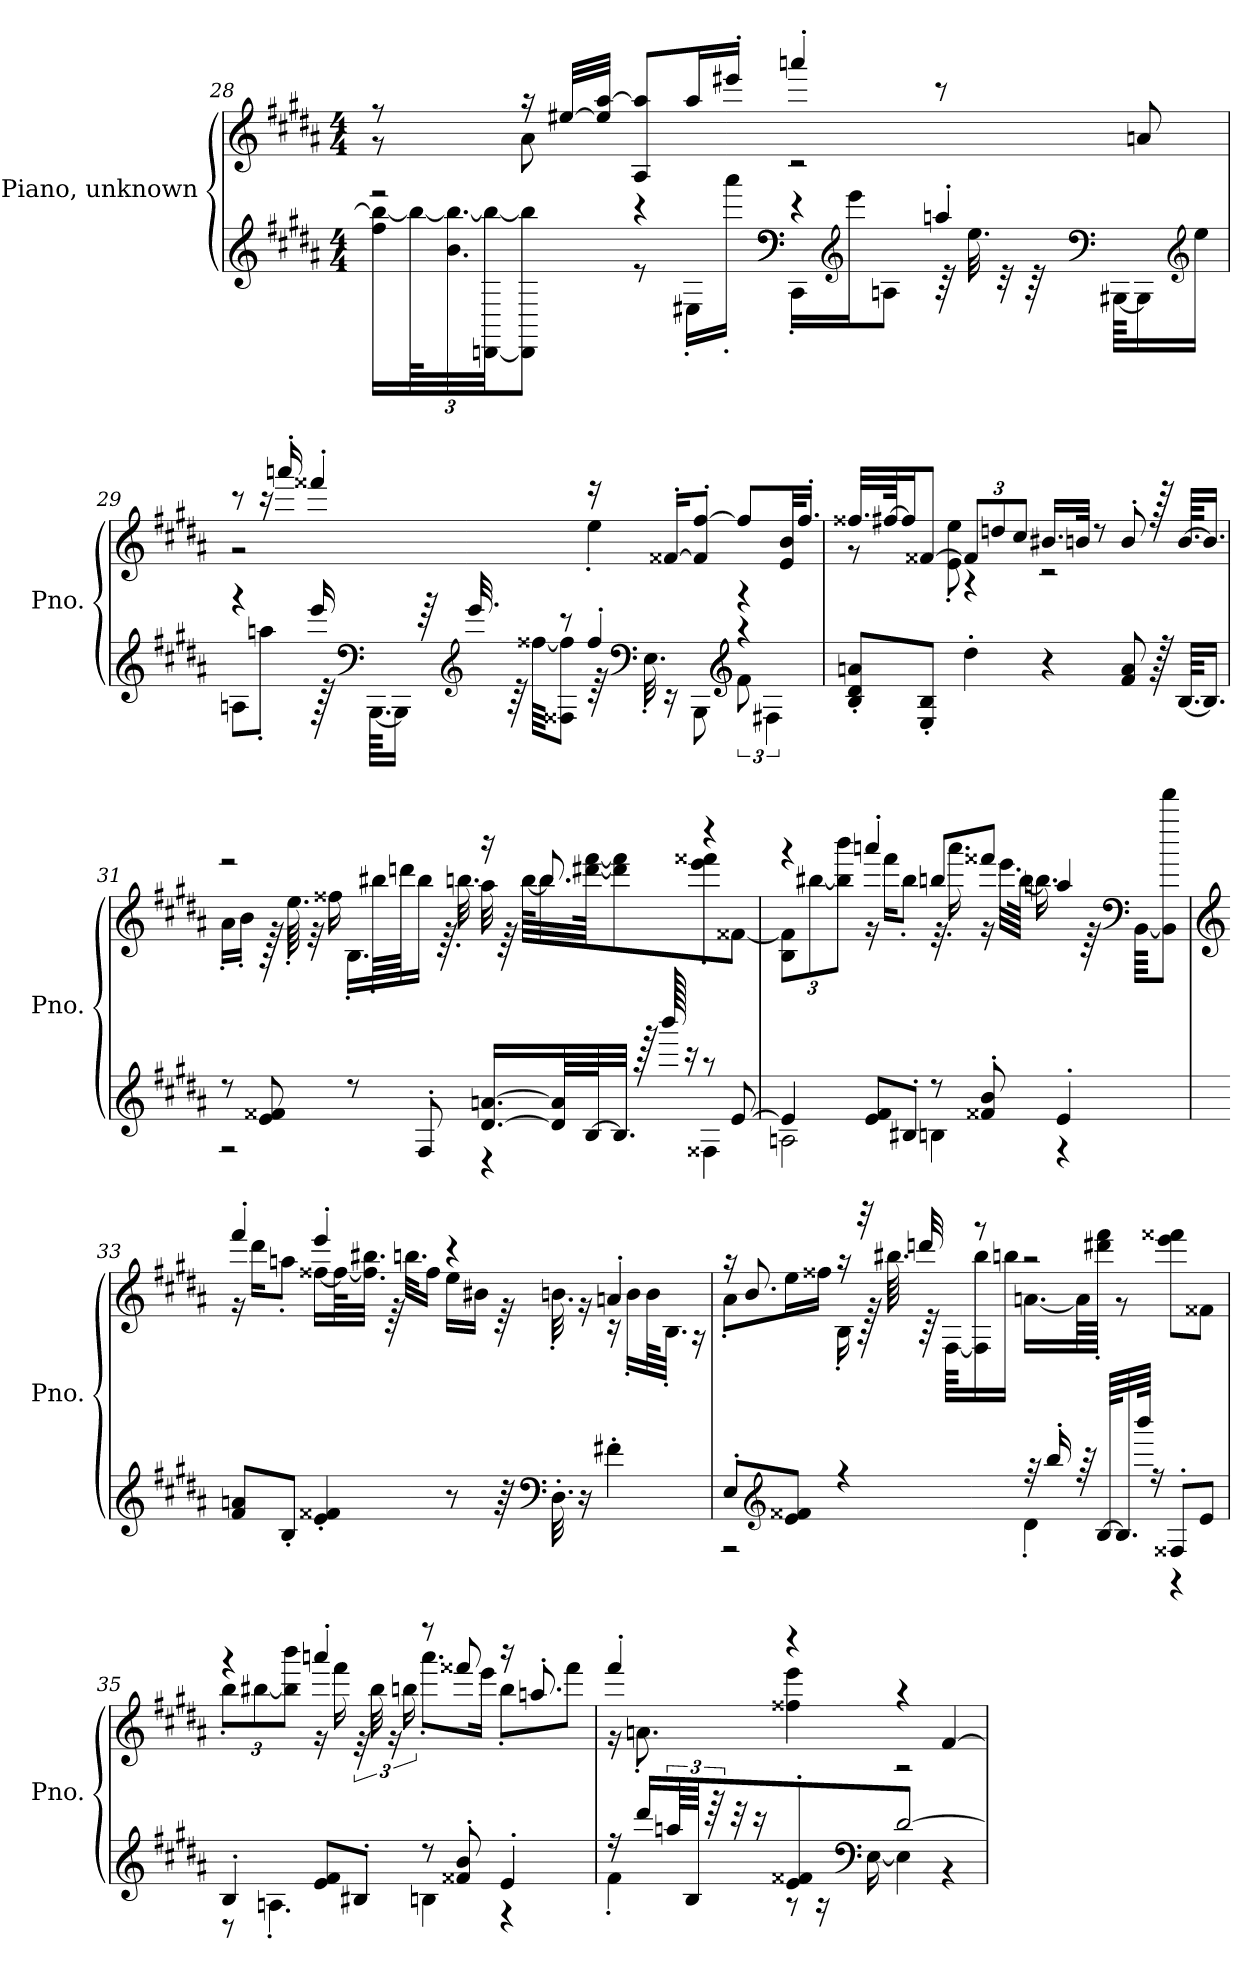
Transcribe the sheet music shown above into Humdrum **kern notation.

**kern	**kern
*part1	*part1
*staff2	*staff1
*I"Piano, unknown	*
*I'Pno.	*
!!LO:LB:g=z
*clefG2	*clefG2
*k[f#c#g#d#a#]	*k[f#c#g#d#a#]
*M4/4	*M4/4
=28	=28
*^	*^
2r	16ff#\ 16bb\_LL	8r	8r
*	*Xbrackettup	*	*
.	96bb\KL_	.	.
.	48.b\ 48.bb\_	.	.
.	[48DDn\ 48bb\_JJ	.	.
.	8DD\] 8bb\]J	16r	8a#\
.	.	[32ee#X/LLL	.
.	.	32ee#/] [32aa#/JJJ	.
.	8r	8A#/ 8aa#/]L	4r
.	16E#X'\LL	16aa#/L	.
.	16aaa#'\JJ	16eee#X'/JJ	.
*clefF4	*	*	*
4r	16CC#'\LL	4aaan'/	2r
*clefG2	*	*	*
.	16eee\J	.	.
.	8An\J	.	.
4aan'/	64r	8r	.
.	32.ee\	.	.
.	32r	.	.
.	64r	.	.
*clefF4	*	*	*
.	[64BBB#X\KKLL	.	.
.	16BBB#\]	8an/	.
*clefG2	*	*	*
.	16ee\JJ	.	.
!!LO:LB:g=z	!!
=29	=29	=29	=29
4r	8An\L	8r	2r
.	8aan'\J	16r	.
.	.	16aaan'/	.
16eee/	128r	4fff##X'/	.
*clefF4	*	*	*
.	[64.BBB\KKLL	.	.
.	16BBB\JJ]	.	.
64r	.	.	.
*clefG2	*	*	*
32.eee/	.	.	.
.	64r	.	.
.	[64ff##X\KKKL	.	.
8r	8F##X\ 8ff##\]J	.	.
4ff##'/	64r	16r	4ee'\
*clefF4	*	*	*
.	32.E'\	.	.
.	16r	[16f##X'/KL	.
.	8BBB\	8f##/]' [8ff#/'J	.
*clefG2	*	*	*
*	*brackettup	*	*
4r	12f#\	8ff#/L]	4r
.	6F#X\	.	.
.	.	32e/ 32b/KL	.
.	.	16.ff#'/JJ	.
*v	*v	*	*
!!LO:LB:g=z	!!
=30	=30	=30
8B/' 8d#/' 8an/'L	32.ff##X/LLL	8r
.	[64ff#X/JK	.
.	16ff#/J]	.
8E/' 8B/'J	[8f##X/J	8e\' 8ee\'
*	*Xbrackettup	*
4dd#'\	12f##/L]	4r
.	12ddn/	.
.	12cc#/J	.
4r	16.b#X/LL	2r
.	32bn/JJk	.
.	8r	.
8f#/ 8a/	8b'/	.
128r	128r	.
[64.B/KKLL	[64.b/KKLL	.
16.B/JJ]	16.b/JJ]	.
!!LO:LB:g=z	!!
=31	=31	=31
*^	*	*
8r	2r	2r	16a#'\LL
.	.	.	16b'\JJ
8e/ 8f##X/	.	.	128r
.	.	.	64.ee'\
.	.	.	32r
.	.	.	16ff##X\
8r	.	.	16.B'\LL
.	.	.	64bb#X'\LL
.	.	.	64dddn\JJ
8F#'/	.	.	16bb#\JJ
.	.	.	64r
.	.	.	32.bbn'\
[16.d#/ [16.an/LL	4r	16r	32aa#\
.	.	.	64r
.	.	.	[64bb\KLLL
.	.	8.bb/	32.bb\]
64d#/] 64a/]LL	.	.	.
[64B/J	.	.	[64ddd#X\ [64fff#\JJK
32.B/JJJ]	.	.	8ddd#\] 8fff#\]
128r	.	.	.
128bbb/	.	.	.
16r	.	.	.
8r	4F##X\	4r	8eee\' 8fff##X\'
[8e/	.	.	[8f##X\J
!!LO:LB:g=z	!!
=32	=32	=32	=32
4e/]	2An\	4r	12B\ 12f##\]L
.	.	.	[12bb#X\
.	.	.	12bb#\] 12bbb\J
8e/ 8f#/L	.	4aaan'/	16r
.	.	.	16fff#\KL
8B#X'/J	.	.	8bb#'\J
8r	4Bn\	8bbn/L	32r
.	.	.	16.aaa'\
8f##X/' 8b/'	.	8fff##X/J	16r
.	.	.	32.eee\LLL
.	.	.	[64bb\JJJk
4e'/	4r	4aan/	16.bb\]
.	.	.	64r
*	*	*clefF4	*
.	.	.	[64BB\KKKL
.	.	.	8BB\] 8fff##\J
*v	*v	*	*
!!LO:PB:g=z	!!
=33	=33	=33
*	*clefG2	*
8f#/ 8an/L	4fff#'/	16r
.	.	16ddd#\KL
8B'/J	.	8aan'\J
4e/' 4f##X/'	4eee'/	[16ff##X\LL
.	.	64ff##\KL_
.	.	32.ff##\] 32.bb#X\JJJ
.	.	64r
.	.	32.bbn\KLL
.	.	16ff##\JJ
8r	4r	16ee\LL
.	.	16b#X\JJ
64r	.	64r
*clefF4	*	*
32.D#'\	.	32.bn'\
16r	.	16r
4f#X'\	4an'/	16r
.	.	16b'\LL
.	.	64b\KL
.	.	32.B'\JJJ
.	.	16r
!!LO:LB:g=z	!!
=34	=34	=34
*^	*	*
8E'/L	2r	16r	8a#'\L
.	.	8.b/	.
*clefG2	*	*	*
8e/ 8f##X/J	.	.	16ee\L
.	.	.	16ff##X\JJ
4r	.	16r	16B'\
.	.	32r	128r
.	.	.	64.bb#X\
.	.	32dddn/	64r
.	.	.	[64F#\KKLL
.	.	8r	16F#\] 16bb#\
.	.	.	16bbn\JJ
32r	4d#'\	2r	[16.an\LL
16bb'/	.	.	.
64r	.	.	64a\LL]
[64B/KLLL	.	.	64ddd#X\' 64fff#\'JJJJ
32.B/]	.	.	8r
64bbb/JJJk	.	.	.
16r	.	.	.
8F##X'/L	4r	.	8eee\ 8fff##X\L
8e/J	.	.	8f##X\J
!!LO:LB:g=z	!!
=35	=35	=35	=35
4B'/	8r	4r	12bb'\L
.	.	.	[12bb#X\
.	4.An'\	.	.
.	.	.	12bb#\] 12bbb\J
8e/ 8f#/L	.	4aaan'/	16r
.	.	.	16fff#\
*	*	*	*brackettup
8B#X'/J	.	.	48r
.	.	.	48bb#\
.	.	.	24r
.	.	.	24bbn\
8r	4Bn\	8r	8.aaa'\L
8f##X/' 8b/'	.	8fff##X/	.
.	.	.	16eee\Jk
4e'/	4r	16r	8bb'\L
.	.	8.aan'/	.
.	.	.	8fff##\J
=36	=36	=36	=36
16r	4f#'\	4fff#'/	16r
16ddd#/LL	.	.	8.an'\
96aan/LL	.	.	.
96B/JJJJ	.	.	.
96r	.	.	.
32r	.	.	.
16r	.	.	.
4e/' 4f##X/'	8r	4r	4ff##X\ 4eee\
.	16r	.	.
*clefF4	*	*	*
.	[16E\	.	.
[2d#/	4E\]	4r	2r
.	4r	[4f#/	.
*v	*v	*	*
*	*v	*v
=	=
*-	*-
